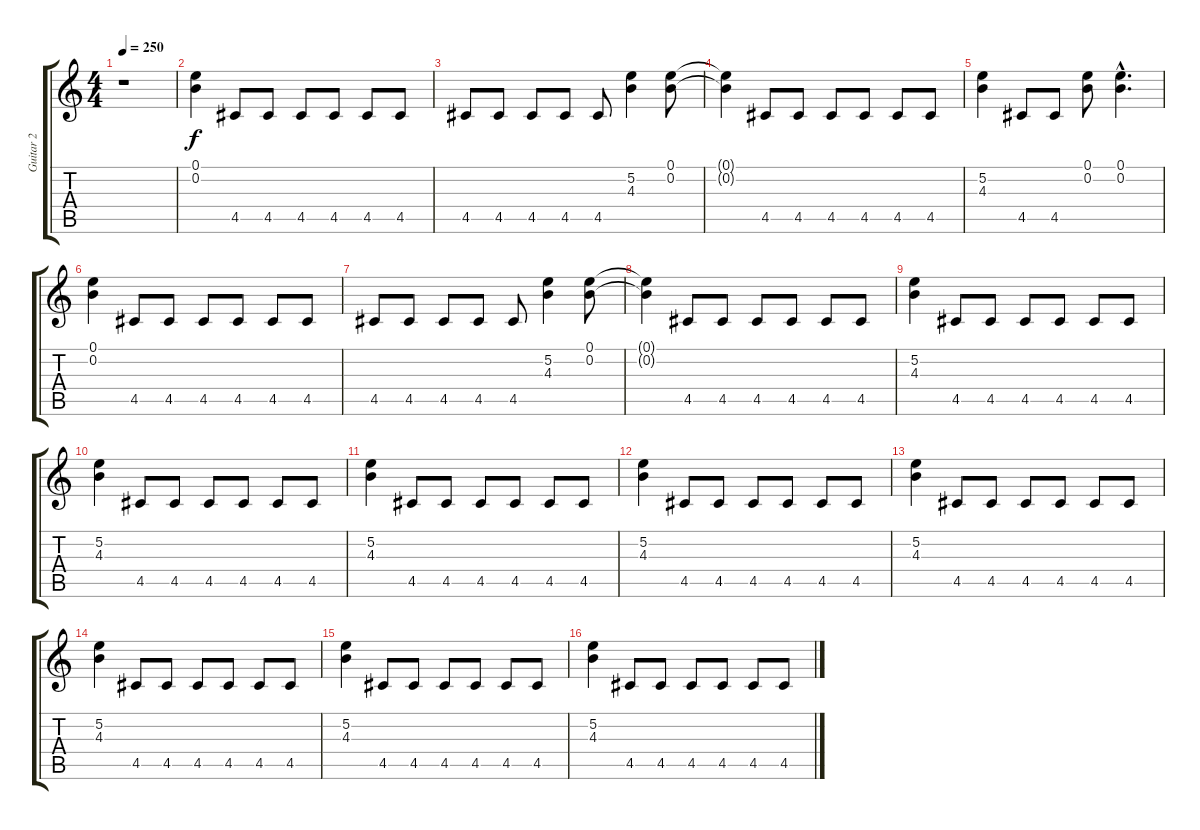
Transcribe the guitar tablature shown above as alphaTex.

\track ("Guitar 2" "Guitar 2") {instrument overdrivenguitar}
\staff {score tabs}
\tuning (E4 B3 G3 D3 A2 E2) {hide}
\ts (4 4)
\tempo 250
\clef g2
\ks c
r.1{dy f} |
(0.1 0.2).4 4.5.8 4.5.8 4.5.8 4.5.8 4.5.8 4.5.8 |
4.5.8 4.5.8 4.5.8 4.5.8 4.5.8 (5.2 4.3).4 (0.1 0.2).8 |
(0.1{t} 0.2{t}).4 4.5.8 4.5.8 4.5.8 4.5.8 4.5.8 4.5.8 |
(5.2 4.3).4 4.5.8 4.5.8 (0.1 0.2).8 (0.1{hac} 0.2{hac}).4{d} |
(0.1 0.2).4 4.5.8 4.5.8 4.5.8 4.5.8 4.5.8 4.5.8 |
4.5.8 4.5.8 4.5.8 4.5.8 4.5.8 (5.2 4.3).4 (0.1 0.2).8 |
(0.1{t} 0.2{t}).4 4.5.8 4.5.8 4.5.8 4.5.8 4.5.8 4.5.8 |
(5.2 4.3).4 4.5.8 4.5.8 4.5.8 4.5.8 4.5.8 4.5.8 |
(5.2 4.3).4 4.5.8 4.5.8 4.5.8 4.5.8 4.5.8 4.5.8 |
(5.2 4.3).4 4.5.8 4.5.8 4.5.8 4.5.8 4.5.8 4.5.8 |
(5.2 4.3).4 4.5.8 4.5.8 4.5.8 4.5.8 4.5.8 4.5.8 |
(5.2 4.3).4 4.5.8 4.5.8 4.5.8 4.5.8 4.5.8 4.5.8 |
(5.2 4.3).4 4.5.8 4.5.8 4.5.8 4.5.8 4.5.8 4.5.8 |
(5.2 4.3).4 4.5.8 4.5.8 4.5.8 4.5.8 4.5.8 4.5.8 |
(5.2 4.3).4 4.5.8 4.5.8 4.5.8 4.5.8 4.5.8 4.5.8
